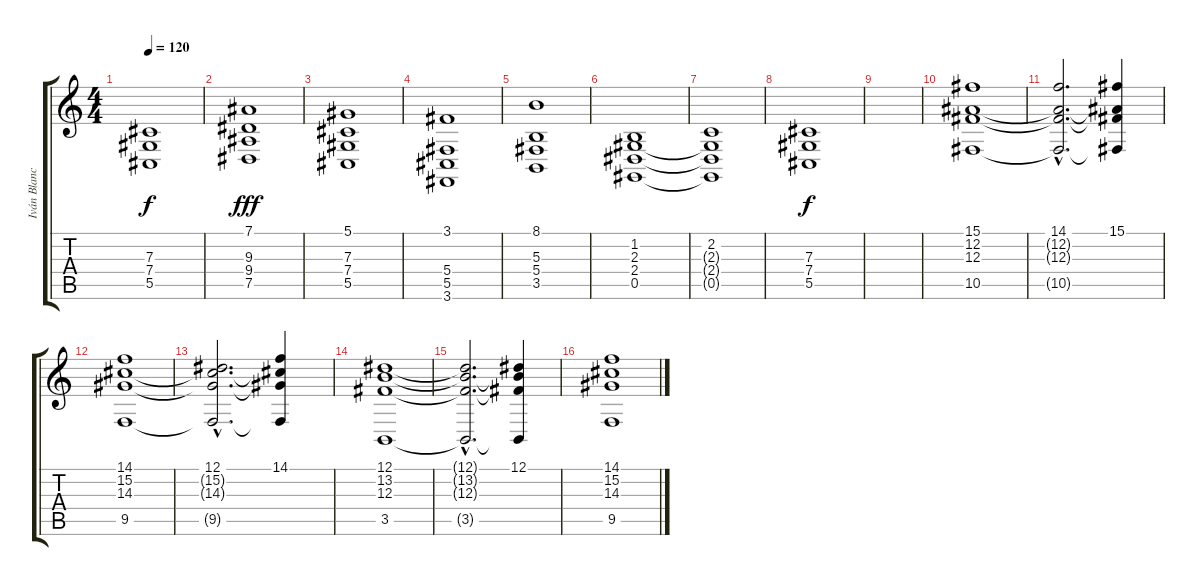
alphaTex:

\track ("Iván Blanco" "Iván Blanc") {instrument stringensemble1}
\staff {score tabs}
\tuning (Eb4 Bb3 Gb3 Db3 Ab2 Eb2) {hide}
\ts (4 4)
\tempo 120
\clef g2
\ks c
(7.3{t} 7.4{t} 5.5{t}).1{dy f} |
(7.1 9.3 9.4 7.5).1{dy fff} |
(5.1 7.3 7.4 5.5).1 |
(3.1 5.4 5.5 3.6).1 |
(8.1 5.3 5.4 3.5).1 |
(1.2 2.3 2.4 0.5).1 |
(2.2 2.3{t} 2.4{t} 0.5{t}).1 |
(7.3 7.4 5.5).1{dy f} |
|
(15.1 12.2 12.3 10.5).1{volume 10 instrument stringensemble1} |
(14.1{hac} 12.2{hac t} 12.3{hac t} 10.5{hac t}).2{d} (15.1 12.2{t} 12.3{t} 10.5{t}).4 |
(14.1 15.2 14.3 9.5).1 |
(12.1{hac} 15.2{hac t} 14.3{hac t} 9.5{hac t}).2{d} (14.1 15.2{t} 14.3{t} 9.5{t}).4 |
(12.1 13.2 12.3 3.5).1 |
(12.1{hac t} 13.2{hac t} 12.3{hac t} 3.5{hac t}).2{d} (12.1 13.2{t} 12.3{t} 3.5{t}).4 |
(14.1 15.2 14.3 9.5).1
